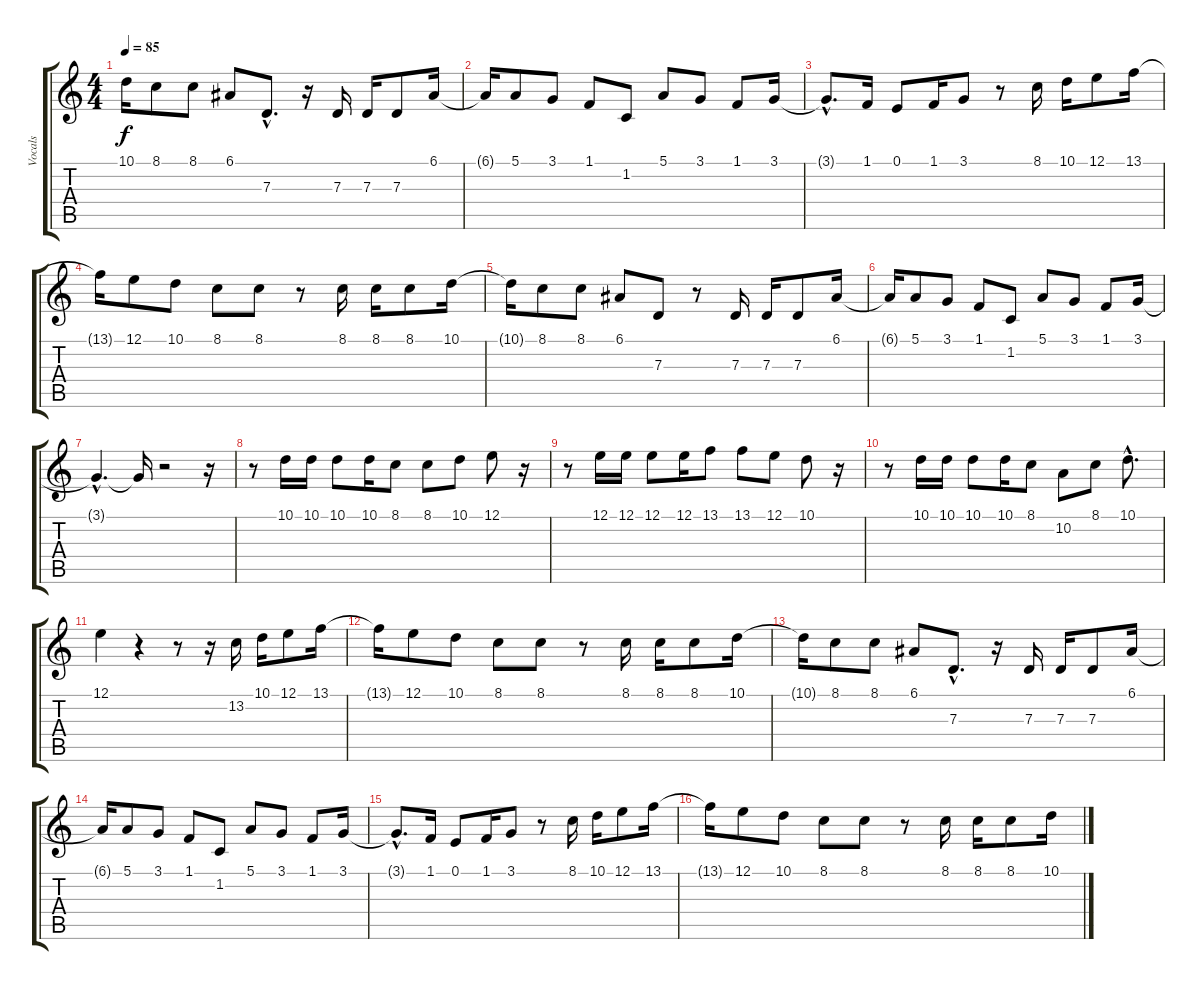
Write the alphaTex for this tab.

\track ("Vocals" "Vocals") {instrument lead6voice}
\staff {score tabs}
\tuning (E4 B3 G3 D3 A2 E2) {hide}
\ts (4 4)
\tempo 85
\clef g2
\ks c
10.1{t}.16{dy f} 8.1.8 8.1.8 6.1.8 7.3{hac}.8{d} r.16 7.3.16 7.3.16 7.3.8 6.1.16 |
6.1{t}.16 5.1.8 3.1.8 1.1.8 1.2.8 5.1.8 3.1.8 1.1.8 3.1.16 |
3.1{hac t}.8{d} 1.1.16 0.1.8 1.1.16 3.1.8 r.8 8.1.16 10.1.16 12.1.8 13.1.16 |
13.1{t}.16 12.1.8 10.1.8 8.1.8 8.1.8 r.8 8.1.16 8.1.16 8.1.8 10.1.16 |
10.1{t}.16 8.1.8 8.1.8 6.1.8 7.3.8 r.8 7.3.16 7.3.16 7.3.8 6.1.16 |
6.1{t}.16 5.1.8 3.1.8 1.1.8 1.2.8 5.1.8 3.1.8 1.1.8 3.1.16 |
3.1{hac t}.4{d} 3.1{t}.16 r.2 r.16 |
r.8 10.1.16 10.1.16 10.1.8 10.1.16 8.1.8 8.1.8 10.1.8 12.1.8 r.16 |
r.8 12.1.16 12.1.16 12.1.8 12.1.16 13.1.8 13.1.8 12.1.8 10.1.8 r.16 |
r.8 10.1.16 10.1.16 10.1.8 10.1.16 8.1.8 10.2.8 8.1.8 10.1{hac}.8{d} |
12.1.4 r.4 r.8 r.16 13.2.16 10.1.16 12.1.8 13.1.16 |
13.1{t}.16 12.1.8 10.1.8 8.1.8 8.1.8 r.8 8.1.16 8.1.16 8.1.8 10.1.16 |
10.1{t}.16 8.1.8 8.1.8 6.1.8 7.3{hac}.8{d} r.16 7.3.16 7.3.16 7.3.8 6.1.16 |
6.1{t}.16 5.1.8 3.1.8 1.1.8 1.2.8 5.1.8 3.1.8 1.1.8 3.1.16 |
3.1{hac t}.8{d} 1.1.16 0.1.8 1.1.16 3.1.8 r.8 8.1.16 10.1.16 12.1.8 13.1.16 |
13.1{t}.16 12.1.8 10.1.8 8.1.8 8.1.8 r.8 8.1.16 8.1.16 8.1.8 10.1.16
